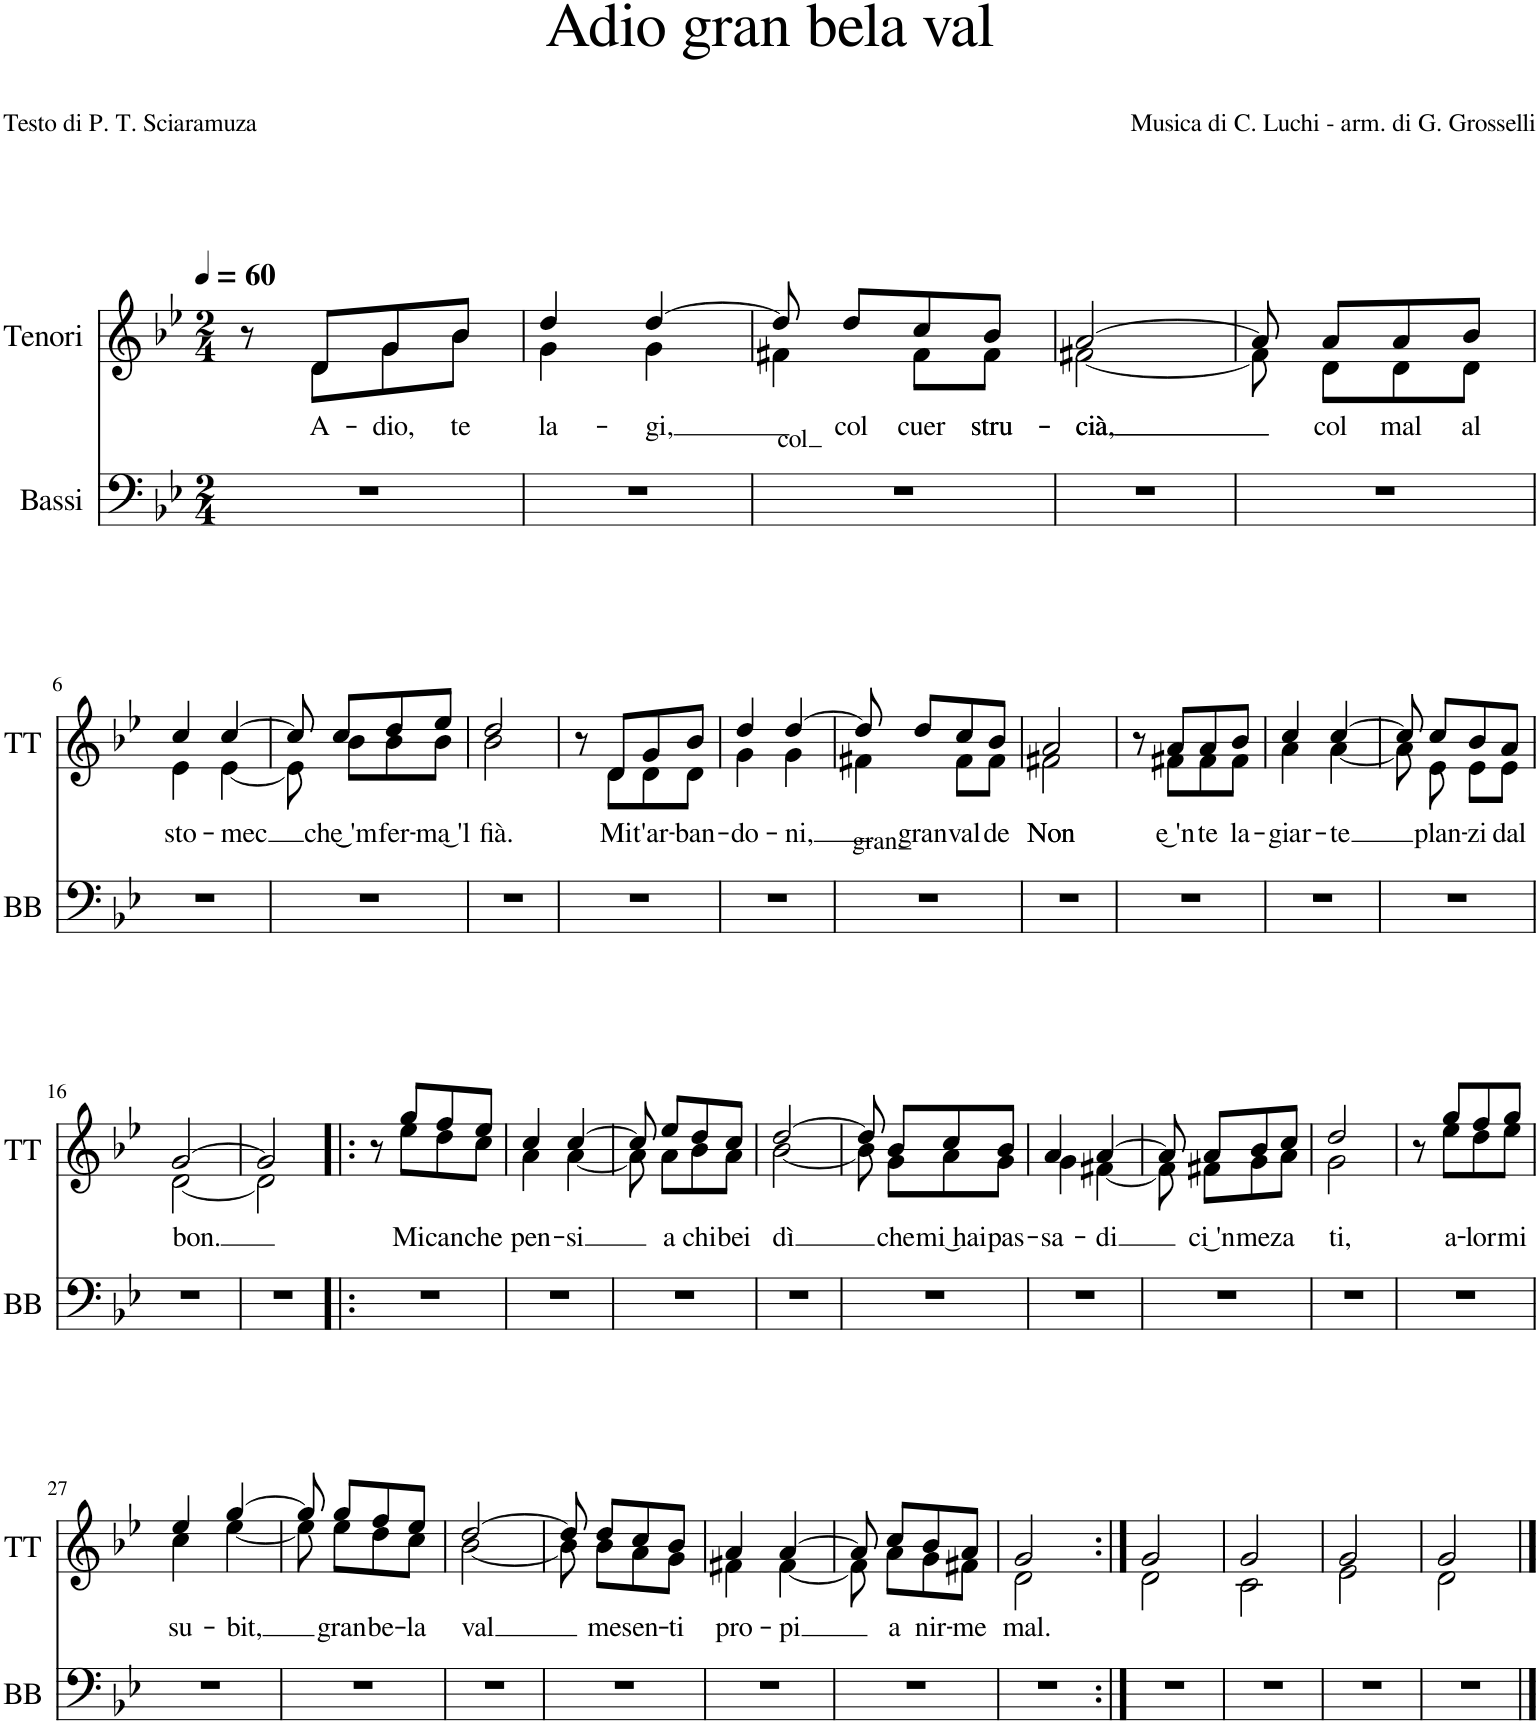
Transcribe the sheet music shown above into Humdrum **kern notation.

**kern	**text	**kern	**text	**kern	**text	**kern	**text	**kern	**kern	**text
*part6	*part6	*part5	*part5	*part4	*part4	*part3	*part3	*part2	*part1	*part1
*staff6	*staff6	*staff5	*staff5	*staff4	*staff4	*staff3	*staff3	*staff2	*staff1	*staff1
*I"Bassi	*	*I"Bar.	*	*I"Ten. II	*	*I"Ten. I	*	*I"Bassi	*I"Tenori	*
*I'Bassi	*	*I'B.	*	*I'T II	*	*I'T I	*	*	*	*
*stria5	*	*stria5	*	*stria5	*	*stria5	*	*	*	*
*clefF4	*	*clefF4	*	*clefG2	*	*clefG2	*	*clefF4	*clefG2	*
*k[b-e-]	*	*k[b-e-]	*	*k[b-e-]	*	*k[b-e-]	*	*k[b-e-]	*k[b-e-]	*
*M2/4	*	*M2/4	*	*M2/4	*	*M2/4	*	*M2/4	*M2/4	*
*MM60	*	*MM60	*	*MM60	*	*MM60	*	*MM60	*MM60	*
=1	=1	=1	=1	=1	=1	=1	=1	=1	=1	=1
*	*	*	*	*	*	*^	*	*	*^	*
8r	.	8r	.	8r	.	2r	8ryy	.	2r	8r	8ryy	.
!	!	!	!	!	!	!	!	!	!	!	!	!LO:LY:b
8d	.	8d	.	8d	.	.	8d	A-	.	8d/L	8d\L	A-
!	!	!	!	!	!	!	!	!	!	!	!	!LO:LY:b
8B-\L	.	8B-\L	.	8g/L	.	.	8g/L	-dio,	.	8g/	8g\	-dio,
!	!	!	!	!	!	!	!	!	!	!	!	!LO:LY:b
8G\J	.	8G\J	.	8b-/J	.	.	8b-/J	te	.	8b-/J	8b-\J	te
=2	=2	=2	=2	=2	=2	=2	=2	=2	=2	=2	=2	=2
!	!	!	!	!	!	!	!	!	!	!	!	!LO:LY:b
4BB-	.	4BB-	.	4g	.	2r	4dd	la-	2r	4dd/	4g\	la-
!	!	!	!	!	!	!	!	!	!	!	!	!LO:LY:b
4BB-	.	4BB-	.	4g	.	.	[4dd	-gi,	.	[4dd/	4g\	-gi,
=3	=3	=3	=3	=3	=3	=3	=3	=3	=3	=3	=3	=3
!	!	!	!	!	!	!	!	!	!	!	!	!LO:LY:b
4D	.	4D	.	4f#X	col	2r	8dd\L]	.	2r	8dd/]	4f#X\	col
!	!	!	!	!	!	!	!	!	!	!	!	!LO:LY:b
.	.	.	.	.	.	.	8dd\J	col	.	8dd/L	.	col
!	!	!	!	!	!	!	!	!	!	!	!	!LO:LY:b
8D\L	.	8D\L	.	8f#/L	cuer	.	8cc\L	cuer	.	8cc/	8f#\L	cuer
!	!	!	!	!	!	!	!	!	!	!	!	!LO:LY:b
!	!	!	!	!	!	!	!	!	!	!	!	!LO:LY:b
8D\J	.	8D\J	.	8f#/J	stru-	.	8b-\J	stru-	.	8b-/J	8f#\J	stru-
=4	=4	=4	=4	=4	=4	=4	=4	=4	=4	=4	=4	=4
!	!	!	!	!	!	!	!	!	!	!	!	!LO:LY:b
!	!	!	!	!	!	!	!	!	!	!	!	!LO:LY:b
4D	.	[2D	.	[2f#X	-cià	2r	[2a	-cià,	2r	[2a/	[2f#X\	-cià
(4AA	.	.	.	.	.	.	.	.	.	.	.	.
=5	=5	=5	=5	=5	=5	=5	=5	=5	=5	=5	=5	=5
8D\L)	.	8D\L]	.	8f#/L]	.	2r	8a/L]	.	2r	8a/]	8f#\]	.
!	!	!	!	!	!	!	!	!	!	!	!	!LO:LY:b
8F#X\J	.	8F#X\J	.	8d/J	.	.	8a/J	col	.	8a/L	8d\L	col
!	!	!	!	!	!	!	!	!	!	!	!	!LO:LY:b
8F#\L	.	8F#\L	.	8d/L	.	.	8a/L	mal	.	8a/	8d\	mal
!	!	!	!	!	!	!	!	!	!	!	!	!LO:LY:b
8G\J	.	8G\J	.	8d/J	.	.	8b-/J	al	.	8b-/J	8d\J	al
!!LO:LB:g=z	!!
=6	=6	=6	=6	=6	=6	=6	=6	=6	=6	=6	=6	=6
!	!	!	!	!	!	!	!	!	!	!	!	!LO:LY:b
4A	.	4A	.	4e-	.	2r	4cc	sto-	2r	4cc/	4e-\	sto-
!	!	!	!	!	!	!	!	!	!	!	!	!LO:LY:b
4A	.	4A	.	[4e-	.	.	[4cc	-mec	.	[4cc/	[4e-\	-mec
=7	=7	=7	=7	=7	=7	=7	=7	=7	=7	=7	=7	=7
4G	.	4G	.	8e-/L]	.	2r	8cc\L]	.	2r	8cc/]	8e-\]	.
!	!	!	!	!	!	!	!	!	!	!	!	!LO:LY:b
.	.	.	.	8b-/J	.	.	8cc\J	che͜͜ 'm	.	8cc/L	8b-\L	che͜͜ 'm
!	!	!	!	!	!	!	!	!	!	!	!	!LO:LY:b
8F\L	.	8F\L	.	8b-\L	.	.	8dd\L	fer-	.	8dd/	8b-\	fer-
!	!	!	!	!	!	!	!	!	!	!	!	!LO:LY:b
8F\J	.	8F\J	.	8b-\J	.	.	8ee-\J	-ma͜ 'l	.	8ee-/J	8b-\J	-ma͜ 'l
=8	=8	=8	=8	=8	=8	=8	=8	=8	=8	=8	=8	=8
!	!	!	!	!	!	!	!	!	!	!	!	!LO:LY:b
2BB-	.	2F	.	2b-	.	2r	2dd	fià.	2r	2dd/	2b-\	fià.
=9	=9	=9	=9	=9	=9	=9	=9	=9	=9	=9	=9	=9
2r	.	2r	.	8r	.	2r	8ryy	.	2r	8r	8ryy	.
!	!	!	!	!	!	!	!	!	!	!	!	!LO:LY:b
.	.	.	.	8d	.	.	8d	Mi	.	8d/L	8d\L	Mi
!	!	!	!	!	!	!	!	!	!	!	!	!LO:LY:b
.	.	.	.	8d/L	.	.	8g/L	t'ar-	.	8g/	8d\	t'ar-
!	!	!	!	!	!	!	!	!	!	!	!	!LO:LY:b
.	.	.	.	8d/J	.	.	8b-/J	-ban-	.	8b-/J	8d\J	-ban-
=10	=10	=10	=10	=10	=10	=10	=10	=10	=10	=10	=10	=10
!	!	!	!	!	!	!	!	!	!	!	!	!LO:LY:b
8r	.	8r	.	4g	.	2r	4dd	-do-	2r	4dd/	4g\	-do-
8GG	Mi	8B-	Mi	.	.	.	.	.	.	.	.	.
!	!	!	!	!	!	!	!	!	!	!	!	!LO:LY:b
8GG/L	t'ar-	8B-\L	t'ar-	4g	.	.	[4dd	-ni,	.	[4dd/	4g\	-ni,
8GG/J	-ban-	8B-\J	-ban-	.	.	.	.	.	.	.	.	.
=11	=11	=11	=11	=11	=11	=11	=11	=11	=11	=11	=11	=11
!	!	!	!	!	!	!	!	!	!	!	!	!LO:LY:b
4D	-do-	4A	-do-	4f#X	gran	2r	8dd\L]	.	2r	8dd/]	4f#X\	gran
!	!	!	!	!	!	!	!	!	!	!	!	!LO:LY:b
.	.	.	.	.	.	.	8dd\J	gran	.	8dd/L	.	gran
!	!	!	!	!	!	!	!	!	!	!	!	!LO:LY:b
[4D	-ni,	[4A	-ni,	8f#/L	val	.	8cc\L	val	.	8cc/	8f#\L	val
!	!	!	!	!	!	!	!	!	!	!	!	!LO:LY:b
.	.	.	.	8f#/J	de	.	8b-\J	de	.	8b-/J	8f#\J	de
=12	=12	=12	=12	=12	=12	=12	=12	=12	=12	=12	=12	=12
!	!	!	!	!	!	!	!	!	!	!	!	!LO:LY:b
!	!	!	!	!	!	!	!	!	!	!	!	!LO:LY:b
8D\L]	.	8A\L]	.	2f#X	Non	2r	2a	Non	2r	2a/	2f#X\	Non
8D\J	gran	8A\J	gra	.	.	.	.	.	.	.	.	.
8D\L	val	8A\L	val	.	.	.	.	.	.	.	.	.
8D\J	de	8d\J	de	.	.	.	.	.	.	.	.	.
=13	=13	=13	=13	=13	=13	=13	=13	=13	=13	=13	=13	=13
[2D	Non	[2d	Non	8r	.	2r	8ryy	.	2r	8r	8ryy	.
!	!	!	!	!	!	!	!	!	!	!	!	!LO:LY:b
.	.	.	.	8f#X	.	.	8a	e͜ 'n	.	8a/L	8f#X\L	e͜ 'n
!	!	!	!	!	!	!	!	!	!	!	!	!LO:LY:b
.	.	.	.	8f#/L	.	.	8a/L	te	.	8a/	8f#\	te
!	!	!	!	!	!	!	!	!	!	!	!	!LO:LY:b
.	.	.	.	8f#/J	.	.	8b-/J	la-	.	8b-/J	8f#\J	la-
=14	=14	=14	=14	=14	=14	=14	=14	=14	=14	=14	=14	=14
!	!	!	!	!	!	!	!	!	!	!	!	!LO:LY:b
8D\L]	.	8d\L]	.	4a	.	2r	4cc	-giar-	2r	4cc/	4a\	-giar-
8A\J	e 'n͜	8A\J	e 'n͜	.	.	.	.	.	.	.	.	.
!	!	!	!	!	!	!	!	!	!	!	!	!LO:LY:b
8G\L	te͜ 'l	8G\L	te͜ 'l	[4a	.	.	[4cc	-te	.	[4cc/	[4a\	-te
8E-\J	la-	8E-\J	la-	.	.	.	.	.	.	.	.	.
=15	=15	=15	=15	=15	=15	=15	=15	=15	=15	=15	=15	=15
4D	-giar-	4D	-giar-	8a/L]	.	2r	8cc\L]	.	2r	8cc/]	8a\]	.
!	!	!	!	!	!	!	!	!	!	!	!	!LO:LY:b
.	.	.	.	8e-/J	.	.	8cc\J	plan-	.	8cc/L	8e-\	plan-
!	!	!	!	!	!	!	!	!	!	!	!	!LO:LY:b
(4G	-te	(4G	-te	8e-/L	.	.	8b-/L	-zi	.	8b-/	8e-\L	-zi
!	!	!	!	!	!	!	!	!	!	!	!	!LO:LY:b
.	.	.	.	8e-/J	.	.	8a/J	dal	.	8a/J	8e-\J	dal
!!LO:LB:g=z	!!
=16	=16	=16	=16	=16	=16	=16	=16	=16	=16	=16	=16	=16
!	!	!	!	!	!	!	!	!	!	!	!	!LO:LY:b
8B-\L)	.	8B-\L)	.	[2d	.	2r	[2g	bon.	2r	[2g/	[2d\	bon.
8B-\J	plan-	8B-\J	plan-	.	.	.	.	.	.	.	.	.
8B-\L	-zi	8B-\L	-zi	.	.	.	.	.	.	.	.	.
8B-\J	dal	8B-\J	dal	.	.	.	.	.	.	.	.	.
=17	=17	=17	=17	=17	=17	=17	=17	=17	=17	=17	=17	=17
2G	bon.	2B-	bon.	2d]	.	2r	2g]	.	2r	2g/]	2d\]	.
=18!|:	=18!|:	=18!|:	=18!|:	=18!|:	=18!|:	=18!|:	=18!|:	=18!|:	=18!|:	=18!|:	=18!|:	=18!|:
8r	.	8r	.	8r	.	2r	8ryy	.	2r	8r	8ryy	.
!	!	!	!	!	!	!	!	!	!	!	!	!LO:LY:b
8E-	.	8B-	.	8ee-	.	.	8gg	Mi	.	8gg/L	8ee-\L	Mi
!	!	!	!	!	!	!	!	!	!	!	!	!LO:LY:b
8E-\L	.	8A\L	.	8dd\L	.	.	8ff\L	can	.	8ff/	8dd\	can
!	!	!	!	!	!	!	!	!	!	!	!	!LO:LY:b
8E-\J	.	8A\J	.	8cc\J	.	.	8ee-\J	che	.	8ee-/J	8cc\J	che
=19	=19	=19	=19	=19	=19	=19	=19	=19	=19	=19	=19	=19
!	!	!	!	!	!	!	!	!	!	!	!	!LO:LY:b
4E-	.	4F	.	4a	.	2r	4cc	pen-	2r	4cc/	4a\	pen-
!	!	!	!	!	!	!	!	!	!	!	!	!LO:LY:b
4E-	.	4F	.	[4a	.	.	[4cc	-si	.	[4cc/	[4a\	-si
=20	=20	=20	=20	=20	=20	=20	=20	=20	=20	=20	=20	=20
4C	.	4F	.	8a/L]	.	2r	8cc\L]	.	2r	8cc/]	8a\]	.
!	!	!	!	!	!	!	!	!	!	!	!	!LO:LY:b
.	.	.	.	8a/J	.	.	8ee-\J	a	.	8ee-/L	8a\L	a
!	!	!	!	!	!	!	!	!	!	!	!	!LO:LY:b
8D\L	.	8F\L	.	8b-/L	.	.	8dd\L	chi	.	8dd/	8b-\	chi
!	!	!	!	!	!	!	!	!	!	!	!	!LO:LY:b
8E-\J	.	8F\J	.	8a/J	.	.	8cc\J	bei	.	8cc/J	8a\J	bei
=21	=21	=21	=21	=21	=21	=21	=21	=21	=21	=21	=21	=21
!	!	!	!	!	!	!	!	!	!	!	!	!LO:LY:b
2D	.	2F	.	[2b-	.	2r	[2dd	dì	2r	[2dd/	[2b-\	dì
=22	=22	=22	=22	=22	=22	=22	=22	=22	=22	=22	=22	=22
2D	.	2D	.	8b-/L]	.	2r	8dd\L]	.	2r	8dd/]	8b-\]	.
!	!	!	!	!	!	!	!	!	!	!	!	!LO:LY:b
.	.	.	.	8g/J	.	.	8b-\J	che	.	8b-/L	8g\L	che
!	!	!	!	!	!	!	!	!	!	!	!	!LO:LY:b
.	.	.	.	8a/L	.	.	8cc\L	mi ͜hai	.	8cc/	8a\	mi ͜hai
!	!	!	!	!	!	!	!	!	!	!	!	!LO:LY:b
.	.	.	.	8g/J	.	.	8b-\J	pas-	.	8b-/J	8g\J	pas-
=23	=23	=23	=23	=23	=23	=23	=23	=23	=23	=23	=23	=23
!	!	!	!	!	!	!	!	!	!	!	!	!LO:LY:b
2D	.	2D	.	4g	.	2r	4a	-sa-	2r	4a/	4g\	-sa-
!	!	!	!	!	!	!	!	!	!	!	!	!LO:LY:b
.	.	.	.	[4f#X	.	.	[4a	-di	.	[4a/	[4f#X\	-di
=24	=24	=24	=24	=24	=24	=24	=24	=24	=24	=24	=24	=24
2D	.	2d	.	8f#/L]	.	2r	8a/L]	.	2r	8a/]	8f#\]	.
!	!	!	!	!	!	!	!	!	!	!	!	!LO:LY:b
.	.	.	.	8f#X/J	.	.	8a/J	ci͜ 'n	.	8a/L	8f#X\L	ci͜ 'n
!	!	!	!	!	!	!	!	!	!	!	!	!LO:LY:b
.	.	.	.	8g/L	.	.	8b-\L	mez	.	8b-/	8g\	mez
!	!	!	!	!	!	!	!	!	!	!	!	!LO:LY:b
.	.	.	.	8a/J	.	.	8cc\J	a	.	8cc/J	8a\J	a
=25	=25	=25	=25	=25	=25	=25	=25	=25	=25	=25	=25	=25
!	!	!	!	!	!	!	!	!	!	!	!	!LO:LY:b
2GG	.	2B-	.	2g	.	2r	2dd	ti,	2r	2dd/	2g\	ti,
=26	=26	=26	=26	=26	=26	=26	=26	=26	=26	=26	=26	=26
2r	.	2r	.	8r	.	2r	8ryy	.	2r	8r	8ryy	.
!	!	!	!	!	!	!	!	!	!	!	!	!LO:LY:b
.	.	.	.	8ee-	.	.	8gg	a-	.	8gg/L	8ee-\L	a-
!	!	!	!	!	!	!	!	!	!	!	!	!LO:LY:b
.	.	.	.	8dd\L	.	.	8ff\L	-lor	.	8ff/	8dd\	-lor
!	!	!	!	!	!	!	!	!	!	!	!	!LO:LY:b
.	.	.	.	8ee-\J	.	.	8gg\J	mi	.	8gg/J	8ee-\J	mi
!!LO:LB:g=z	!!
=27	=27	=27	=27	=27	=27	=27	=27	=27	=27	=27	=27	=27
!	!	!	!	!	!	!	!	!	!	!	!	!LO:LY:b
8r	.	8r	.	4cc	.	2r	4ee-	su-	2r	4ee-/	4cc\	su-
8c	.	8c	.	.	.	.	.	.	.	.	.	.
!	!	!	!	!	!	!	!	!	!	!	!	!LO:LY:b
8B-\L	.	8B-\L	.	[4ee-	.	.	[4gg	-bit,	.	[4gg/	[4ee-\	-bit,
8c\J	.	8c\J	.	.	.	.	.	.	.	.	.	.
=28	=28	=28	=28	=28	=28	=28	=28	=28	=28	=28	=28	=28
4C	.	4c	.	8ee-\L]	.	2r	8gg\L]	.	2r	8gg/]	8ee-\]	.
!	!	!	!	!	!	!	!	!	!	!	!	!LO:LY:b
.	.	.	.	8ee-\J	.	.	8gg\J	gran	.	8gg/L	8ee-\L	gran
!	!	!	!	!	!	!	!	!	!	!	!	!LO:LY:b
(4F	.	(4A	.	8dd\L	.	.	8ff\L	be-	.	8ff/	8dd\	be-
!	!	!	!	!	!	!	!	!	!	!	!	!LO:LY:b
.	.	.	.	8cc\J	.	.	8ee-\J	-la	.	8ee-/J	8cc\J	-la
=29	=29	=29	=29	=29	=29	=29	=29	=29	=29	=29	=29	=29
!	!	!	!	!	!	!	!	!	!	!	!	!LO:LY:b
8G\L)	.	8G\L)	.	[2b-	.	2r	[2dd	val	2r	[2dd/	[2b-\	val
8G\J	.	8G\J	.	.	.	.	.	.	.	.	.	.
8G\L	.	8G\L	.	.	.	.	.	.	.	.	.	.
8G\J	.	8G\J	.	.	.	.	.	.	.	.	.	.
=30	=30	=30	=30	=30	=30	=30	=30	=30	=30	=30	=30	=30
2F	.	2G	.	8b-\L]	.	2r	8dd\L]	.	2r	8dd/]	8b-\]	.
!	!	!	!	!	!	!	!	!	!	!	!	!LO:LY:b
.	.	.	.	8b-\J	.	.	8dd\J	me	.	8dd/L	8b-\L	me
!	!	!	!	!	!	!	!	!	!	!	!	!LO:LY:b
.	.	.	.	8a/L	.	.	8cc\L	sen-	.	8cc/	8a\	sen-
!	!	!	!	!	!	!	!	!	!	!	!	!LO:LY:b
.	.	.	.	8g/J	.	.	8b-\J	-ti	.	8b-/J	8g\J	-ti
=31	=31	=31	=31	=31	=31	=31	=31	=31	=31	=31	=31	=31
!	!	!	!	!	!	!	!	!	!	!	!	!LO:LY:b
8r	.	8r	.	4f#X	.	2r	4a	pro-	2r	4a/	4f#X\	pro-
8D	.	8A	.	.	.	.	.	.	.	.	.	.
!	!	!	!	!	!	!	!	!	!	!	!	!LO:LY:b
8D\L	.	8A\L	.	[4f#	.	.	[4a	-pi	.	[4a/	[4f#\	-pi
8D\J	.	8B-\J	.	.	.	.	.	.	.	.	.	.
=32	=32	=32	=32	=32	=32	=32	=32	=32	=32	=32	=32	=32
4D	.	4d	.	8f#/L]	.	2r	8a\L]	.	2r	8a/]	8f#\]	.
!	!	!	!	!	!	!	!	!	!	!	!	!LO:LY:b
.	.	.	.	8a/J	.	.	8cc\J	a	.	8cc/L	8a\L	a
!	!	!	!	!	!	!	!	!	!	!	!	!LO:LY:b
4D	.	4d	.	8g/L	.	.	8b-/L	nir-	.	8b-/	8g\	nir-
!	!	!	!	!	!	!	!	!	!	!	!	!LO:LY:b
.	.	.	.	8f#X/J	.	.	8a/J	-me	.	8a/J	8f#X\J	-me
=33	=33	=33	=33	=33	=33	=33	=33	=33	=33	=33	=33	=33
!	!	!	!	!	!	!	!	!	!	!	!	!LO:LY:b
2G	.	2B-	.	2d	.	2r	2g	mal.	2r	2g/	2d\	mal.
=34:|!	=34:|!	=34:|!	=34:|!	=34:|!	=34:|!	=34:|!	=34:|!	=34:|!	=34:|!	=34:|!	=34:|!	=34:|!
4G	.	[2B-	.	2d	.	2r	2g	.	2r	2g/	2d\	.
4F	.	.	.	.	.	.	.	.	.	.	.	.
=35	=35	=35	=35	=35	=35	=35	=35	=35	=35	=35	=35	=35
2E-	.	2B-]	.	2c	.	2r	2g	.	2r	2g/	2c\	.
=36	=36	=36	=36	=36	=36	=36	=36	=36	=36	=36	=36	=36
2C	.	2A	.	2e-	.	2r	2g	.	2r	2g/	2e-\	.
=37	=37	=37	=37	=37	=37	=37	=37	=37	=37	=37	=37	=37
2GG	.	2Bn	.	2d	.	2r	2g	.	2r	2g/	2d\	.
*	*	*	*	*	*	*v	*v	*	*	*v	*v	*
==	==	==	==	==	==	==	==	==	==	==
*-	*-	*-	*-	*-	*-	*-	*-	*-	*-	*-
